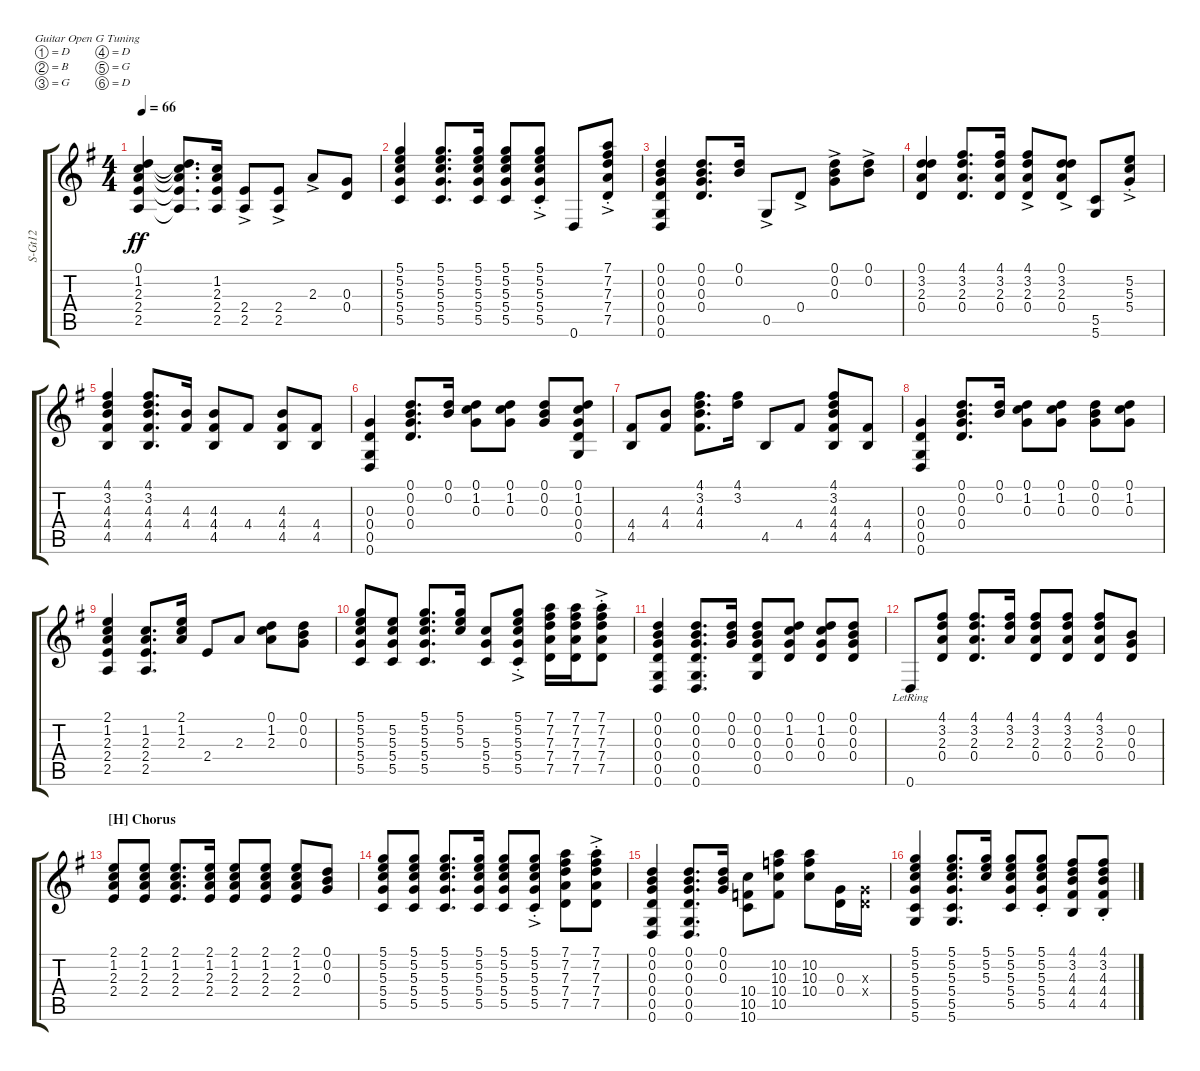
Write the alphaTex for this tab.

\defaultSystemsLayout 4
\bracketExtendMode groupsimilarinstruments
\otherSystemsTrackNameOrientation horizontal
\track ("12 St. Steel Guitar" "S-Gt12") {instrument acousticguitarsteel}
\staff {score tabs}
\tuning (D4 B3 G3 D3 G2 D2)
\ts (4 4)
\tempo 66
\clef g2
\ks g
(0.1 1.2 2.3 2.4 2.5).4{dy ff} (2.5{t} 2.4{t} 2.3{t} 1.2{t} 0.1{t}).8{d} (1.2 2.3 2.4 2.5).16 (2.5{ac} 2.4).8 (2.4 2.5{ac}).8 2.3{ac}.8 (0.3 0.4).8 |
(5.1 5.2 5.3 5.4 5.5).4 (5.5 5.4 5.3 5.2 5.1).8{d} (5.1 5.2 5.3 5.4 5.5).16 (5.1 5.2 5.3 5.4 5.5).8 (5.5{ac st} 5.4 5.3 5.2 5.1).8 0.6.8 (7.5{ac st} 7.4 7.3 7.2 7.1).8 |
(0.1 0.2 0.3 0.4 0.5 0.6).4 (0.1 0.2 0.3 0.4).8{d} (0.2 0.1).16 0.5{ac}.8 0.4{ac}.8 (0.3{ac} 0.2 0.1).8 (0.1 0.2{ac}).8 |
(0.1 3.2 2.3 0.4).4 (0.4 2.3 3.2 4.1).8{d} (4.1 3.2 2.3 0.4).16 (0.4{ac} 2.3 3.2 4.1).8 (0.1 3.2 2.3 0.4{ac}).8 (5.5 5.6).8 (5.4{ac st} 5.3 5.2).8 |
(4.1 3.2 4.3 4.4 4.5).4 (4.5 4.4 4.3 3.2 4.1).8{d} (4.3 4.4).16 (4.3 4.4 4.5).8 4.4.8 (4.3 4.4 4.5).8 (4.5 4.4).8 |
(0.3 0.4 0.5 0.6).4 (0.1 0.2 0.3 0.4).8{d} (0.2 0.1).16 (0.1 1.2 0.3).8 (0.3 1.2 0.1).8 (0.1 0.2 0.3).8 (0.1 1.2 0.3 0.4 0.5).8 |
(4.4 4.5).8 (4.3 4.4).8 (4.1 3.2 4.3 4.4).8{d} (4.1 3.2).16 4.5.8 4.4.8 (4.5 4.4 4.3 3.2 4.1).8 (4.4 4.5).8 |
(0.3 0.4 0.5 0.6).4 (0.1 0.2 0.3 0.4).8{d} (0.1 0.2).16 (0.1 1.2 0.3).8 (0.3 1.2 0.1).8 (0.1 0.2 0.3).8 (0.3 1.2 0.1).8 |
(2.1 1.2 2.3 2.4 2.5).4 (1.2 2.3 2.4 2.5).8{d} (2.3 1.2 2.1).16 2.4.8 2.3.8 (2.3 1.2 0.1).8 (0.1 0.2 0.3).8 |
(5.1 5.2 5.3 5.4 5.5).8 (5.5 5.4 5.3 5.2).8 (5.1 5.2 5.3 5.4 5.5).8{d} (5.3 5.2 5.1).16 (5.5 5.4 5.3).8 (5.1 5.2 5.3 5.4 5.5{ac st}).8 (7.5 7.4 7.3 7.2 7.1).16 (7.1 7.2 7.3 7.4 7.5).16 (7.5{ac st} 7.4 7.3 7.2 7.1).8 |
(0.1 0.2 0.3 0.4 0.5 0.6).4 (0.6 0.5 0.4 0.3 0.2 0.1).8{d} (0.1 0.2 0.3).16 (0.1 0.2 0.3 0.4 0.5).8 (0.1 1.2 0.3 0.4).8 (0.4 0.3 1.2 0.1).8 (0.1 0.2 0.3 0.4).8 |
0.6{lr}.8 (4.1 3.2 2.3 0.4).8 (4.1 3.2 2.3 0.4).8{d} (4.1 3.2 2.3).16 (4.1 3.2 2.3 0.4).8 (0.4 2.3 3.2 4.1).8 (4.1 3.2 2.3 0.4).8 (0.4 0.3 0.2).8 |
\section ("H" "Chorus")
(2.1 1.2 2.3 2.4).8 (2.4 2.3 1.2 2.1).8 (2.1 1.2 2.3 2.4).8{d} (2.4 2.3 1.2 2.1).16 (2.1 1.2 2.3 2.4).8 (2.4 2.3 1.2 2.1).8 (2.1 1.2 2.3 2.4).8 (0.3 0.2 0.1).8 |
(5.1 5.2 5.3 5.4 5.5).8 (5.5 5.4 5.3 5.2 5.1).8 (5.1 5.2 5.3 5.4 5.5).8{d} (5.5 5.4 5.3 5.2 5.1).16 (5.1 5.2 5.3 5.4 5.5).8 (5.5{ac st} 5.4 5.3 5.2 5.1).8 (7.1 7.2 7.3 7.4 7.5).8 (7.5{ac st} 7.4 7.3 7.2 7.1).8 |
(0.1 0.2 0.3 0.4 0.5 0.6).4 (0.6 0.5 0.4 0.3 0.2 0.1).8{d} (0.1 0.2 0.3).16 (10.4 10.5 10.6).8 (10.5 10.4 10.3 10.2).8 (10.2 10.3 10.4).8 (0.4 0.3).16 (0.3{x} 0.4{x}).16 |
(5.1 5.2 5.3 5.4 5.5 5.6).4 (5.6 5.5 5.4 5.3 5.2 5.1).8{d} (5.1 5.2 5.3).16 (5.5 5.4 5.3 5.2 5.1).8 (5.1 5.2 5.3 5.4 5.5{st}).8 (4.5 4.4 4.3 3.2 4.1).8 (4.1 3.2 4.3 4.4 4.5{st}).8
